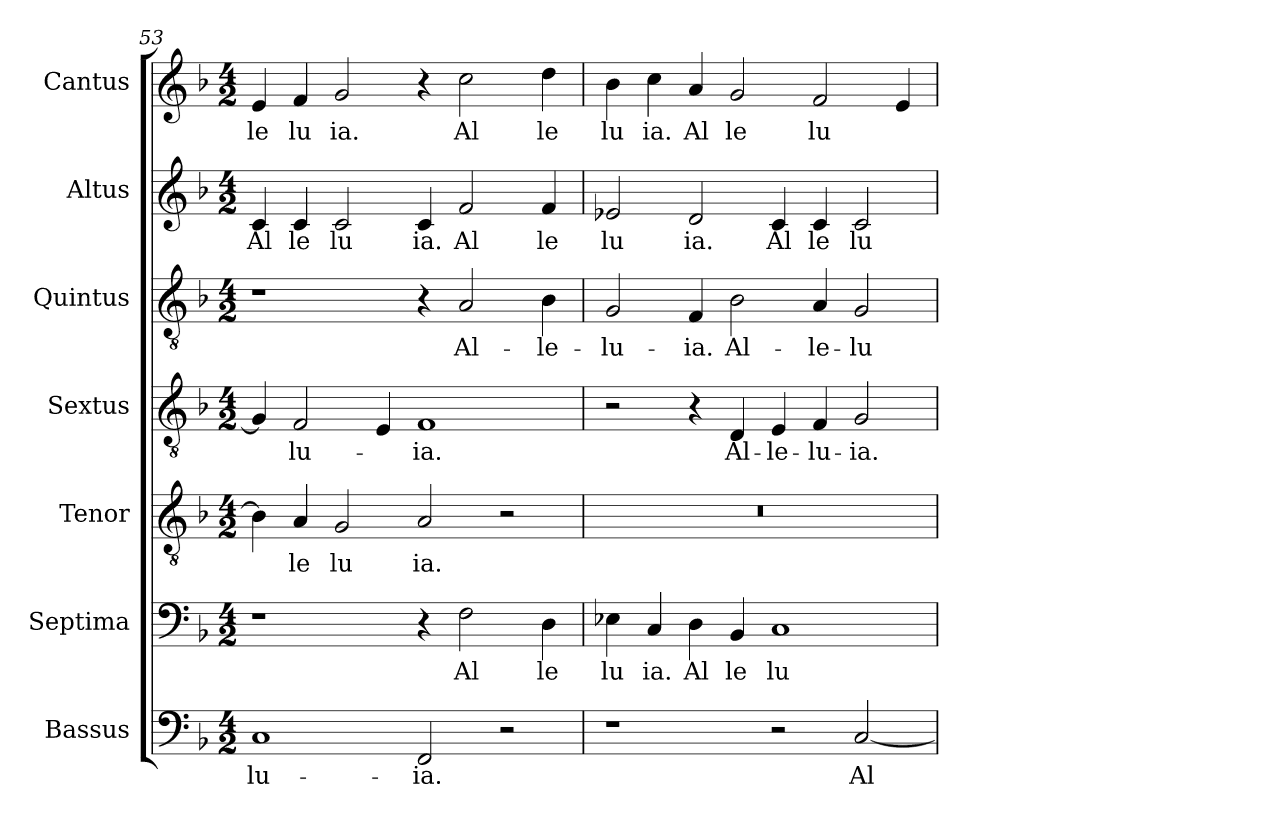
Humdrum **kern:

**kern	**text	**kern	**text	**kern	**text	**kern	**text	**kern	**text	**kern	**text	**kern	**text
*part7	*part7	*part6	*part6	*part5	*part5	*part4	*part4	*part3	*part3	*part2	*part2	*part1	*part1
*staff7	*staff7	*staff6	*staff6	*staff5	*staff5	*staff4	*staff4	*staff3	*staff3	*staff2	*staff2	*staff1	*staff1
*I"Bassus	*	*I"Septima	*	*I"Tenor	*	*I"Sextus	*	*I"Quintus	*	*I"Altus	*	*I"Cantus	*
!!LO:PB:g=z
*clefF4	*	*clefF4	*	*clefGv2	*	*clefGv2	*	*clefGv2	*	*clefG2	*	*clefG2	*
*k[b-]	*	*k[b-]	*	*k[b-]	*	*k[b-]	*	*k[b-]	*	*k[b-]	*	*k[b-]	*
*F:	*	*F:	*	*F:	*	*F:	*	*F:	*	*F:	*	*F:	*
*M4/2	*	*M4/2	*	*M4/2	*	*M4/2	*	*M4/2	*	*M4/2	*	*M4/2	*
=53	=53	=53	=53	=53	=53	=53	=53	=53	=53	=53	=53	=53	=53
!	!LO:LY:b:cj	!	!	!	!	!	!	!	!	!	!LO:LY:b:cj	!	!LO:LY:b:cj
1C	lu-	1r	.	4B-\]	.	4G/]	.	1r	.	4c/	Al	4e/	-le
!	!	!	!	!	!LO:LY:b:cj	!	!LO:LY:b:cj	!	!	!	!LO:LY:b:cj	!	!LO:LY:b:cj
.	.	.	.	4A/	-le	2F/	lu-	.	.	4c/	le	4f/	lu
!	!	!	!	!	!LO:LY:b:cj	!	!	!	!	!	!LO:LY:b:cj	!	!LO:LY:b:cj
.	.	.	.	2G/	lu	.	.	.	.	2c/	lu	2g/	ia.
.	.	.	.	.	.	4E/	.	.	.	.	.	.	.
!	!LO:LY:b:cj	!	!	!	!LO:LY:b:cj	!	!LO:LY:b:cj	!	!	!	!LO:LY:b:cj	!	!
2FF/	-ia.	4r	.	2A/	ia.	1F	-ia.	4r	.	4c/	ia.	4r	.
!	!	!	!LO:LY:b:cj	!	!	!	!	!	!LO:LY:b:cj	!	!LO:LY:b:cj	!	!LO:LY:b:cj
.	.	2F\	Al	.	.	.	.	2A/	Al-	2f/	Al	2cc\	Al
2r	.	.	.	2r	.	.	.	.	.	.	.	.	.
!	!	!	!LO:LY:b:cj	!	!	!	!	!	!LO:LY:b:cj	!	!LO:LY:b:cj	!	!LO:LY:b:cj
.	.	4D\	le	.	.	.	.	4B-\	-le-	4f/	le	4dd\	le
=54	=54	=54	=54	=54	=54	=54	=54	=54	=54	=54	=54	=54	=54
!	!	!	!LO:LY:b:cj	!	!	!	!	!	!LO:LY:b:cj	!	!LO:LY:b:cj	!	!LO:LY:b:cj
1r	.	4E-X\	lu	0r	.	2r	.	2G/	-lu-	2e-X/	lu	4b-\	lu
!	!	!	!LO:LY:b:cj	!	!	!	!	!	!	!	!	!	!LO:LY:b:cj
.	.	4C/	ia.	.	.	.	.	.	.	.	.	4cc\	ia.
!	!	!	!LO:LY:b:cj	!	!	!	!	!	!LO:LY:b:cj	!	!LO:LY:b:cj	!	!LO:LY:b:cj
.	.	4D\	Al	.	.	4r	.	4F/	-ia.	2d/	ia.	4a/	Al
!	!	!	!LO:LY:b:cj	!	!	!	!LO:LY:b:cj	!	!LO:LY:b:cj	!	!	!	!LO:LY:b:cj
.	.	4BB-/	le	.	.	4D/	Al-	2B-\	Al-	.	.	2g/	le
!	!	!	!LO:LY:b:cj	!	!	!	!LO:LY:b:cj	!	!	!	!LO:LY:b:cj	!	!
2r	.	1C	lu	.	.	4E/	-le-	.	.	4c/	Al	.	.
!	!	!	!	!	!	!	!LO:LY:b:cj	!	!LO:LY:b:cj	!	!LO:LY:b:cj	!	!LO:LY:b:cj
.	.	.	.	.	.	4F/	-lu-	4A/	-le-	4c/	le	2f/	lu
!	!LO:LY:b:cj	!	!	!	!	!	!LO:LY:b:cj	!	!LO:LY:b:cj	!	!LO:LY:b:cj	!	!
[<2C/	Al-	.	.	.	.	2G/	-ia.	2G/	-lu-	2c/	lu	.	.
.	.	.	.	.	.	.	.	.	.	.	.	4e/	.
=	=	=	=	=	=	=	=	=	=	=	=	=	=
*-	*-	*-	*-	*-	*-	*-	*-	*-	*-	*-	*-	*-	*-
